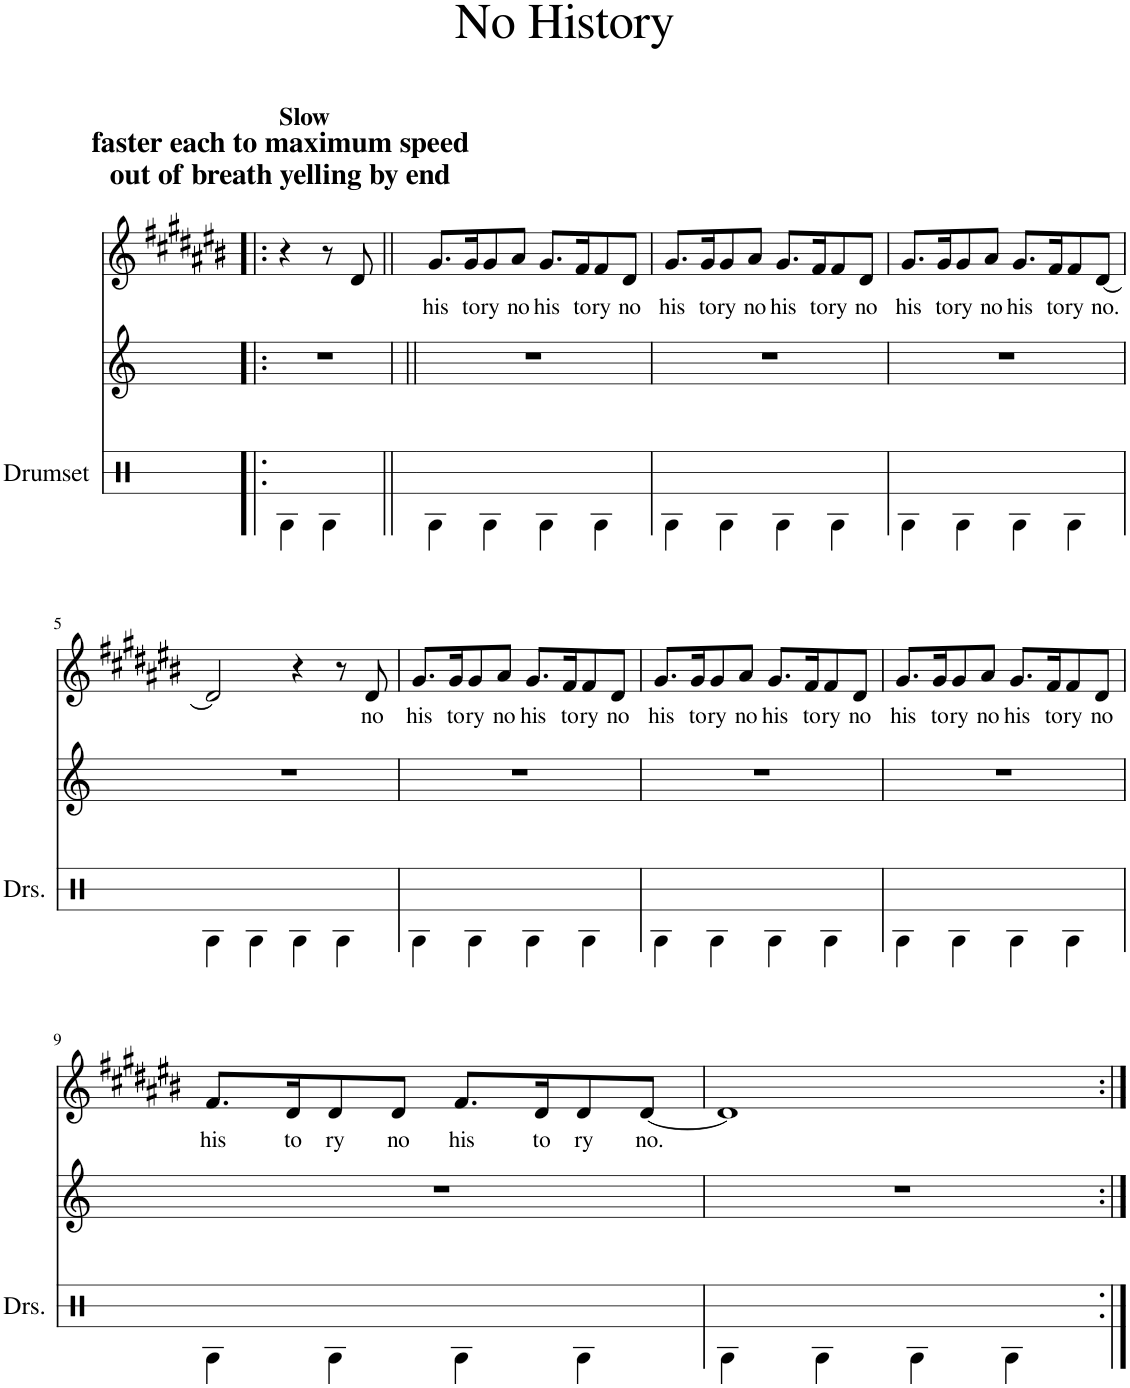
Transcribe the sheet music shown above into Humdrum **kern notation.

**kern	**kern	**kern	**text
*part3	*part2	*part1	*part1
*staff3	*staff2	*staff1	*staff1
*I"Drumset	*I"Piano	*I"Piano	*
*I'Drs.	*I'Pno	*I'Pno	*
*stria3	*	*	*
*clefX	*clefG2	*clefG2	*
*k[]	*k[]	*k[f#c#g#d#a#e#b#]	*
=1!|:	=1!|:	=1!|:	=1!|:
!	!	!LO:TX:a:B:t=Slow	!
!	!	!LO:TX:a:B:t=faster each to maximum speed	!
!	!	!LO:TX:a:t=out of breath yelling by end	!
4Rd\	1r	4r	.
4Rd\	.	8r	.
.	.	8d#/	.
2ryy	.	2ryy	.
=2||	=2||	=2||	=2||
!	!	!	!LO:LY:b
4Rd\	1r	8.g#/L	his
!	!	!	!LO:LY:b
.	.	16g#/K	to
!	!	!	!LO:LY:b
4Rd\	.	8g#/	ry
!	!	!	!LO:LY:b
.	.	8a#/J	no
!	!	!	!LO:LY:b
4Rd\	.	8.g#/L	his
!	!	!	!LO:LY:b
.	.	16f#/K	to
!	!	!	!LO:LY:b
4Rd\	.	8f#/	ry
!	!	!	!LO:LY:b
.	.	8d#/J	no
=3	=3	=3	=3
!	!	!	!LO:LY:b
4Rd\	1r	8.g#/L	his
!	!	!	!LO:LY:b
.	.	16g#/K	to
!	!	!	!LO:LY:b
4Rd\	.	8g#/	ry
!	!	!	!LO:LY:b
.	.	8a#/J	no
!	!	!	!LO:LY:b
4Rd\	.	8.g#/L	his
!	!	!	!LO:LY:b
.	.	16f#/K	to
!	!	!	!LO:LY:b
4Rd\	.	8f#/	ry
!	!	!	!LO:LY:b
.	.	8d#/J	no
=4	=4	=4	=4
!	!	!	!LO:LY:b
4Rd\	1r	8.g#/L	his
!	!	!	!LO:LY:b
.	.	16g#/K	to
!	!	!	!LO:LY:b
4Rd\	.	8g#/	ry
!	!	!	!LO:LY:b
.	.	8a#/J	no
!	!	!	!LO:LY:b
4Rd\	.	8.g#/L	his
!	!	!	!LO:LY:b
.	.	16f#/K	to
!	!	!	!LO:LY:b
4Rd\	.	8f#/	ry
!	!	!	!LO:LY:b
.	.	[8d#/J	no.
!!LO:LB:g=z
=5	=5	=5	=5
4Rd\	1r	2d#/]	.
4Rd\	.	.	.
4Rd\	.	4r	.
4Rd\	.	8r	.
!	!	!	!LO:LY:b
.	.	8d#/	no
=6	=6	=6	=6
!	!	!	!LO:LY:b
4Rd\	1r	8.g#/L	his
!	!	!	!LO:LY:b
.	.	16g#/K	to
!	!	!	!LO:LY:b
4Rd\	.	8g#/	ry
!	!	!	!LO:LY:b
.	.	8a#/J	no
!	!	!	!LO:LY:b
4Rd\	.	8.g#/L	his
!	!	!	!LO:LY:b
.	.	16f#/K	to
!	!	!	!LO:LY:b
4Rd\	.	8f#/	ry
!	!	!	!LO:LY:b
.	.	8d#/J	no
=7	=7	=7	=7
!	!	!	!LO:LY:b
4Rd\	1r	8.g#/L	his
!	!	!	!LO:LY:b
.	.	16g#/K	to
!	!	!	!LO:LY:b
4Rd\	.	8g#/	ry
!	!	!	!LO:LY:b
.	.	8a#/J	no
!	!	!	!LO:LY:b
4Rd\	.	8.g#/L	his
!	!	!	!LO:LY:b
.	.	16f#/K	to
!	!	!	!LO:LY:b
4Rd\	.	8f#/	ry
!	!	!	!LO:LY:b
.	.	8d#/J	no
=8	=8	=8	=8
!	!	!	!LO:LY:b
4Rd\	1r	8.g#/L	his
!	!	!	!LO:LY:b
.	.	16g#/K	to
!	!	!	!LO:LY:b
4Rd\	.	8g#/	ry
!	!	!	!LO:LY:b
.	.	8a#/J	no
!	!	!	!LO:LY:b
4Rd\	.	8.g#/L	his
!	!	!	!LO:LY:b
.	.	16f#/K	to
!	!	!	!LO:LY:b
4Rd\	.	8f#/	ry
!	!	!	!LO:LY:b
.	.	8d#/J	no
!!LO:LB:g=z
=9	=9	=9	=9
!	!	!	!LO:LY:b
4Rd\	1r	8.f#/L	his
!	!	!	!LO:LY:b
.	.	16d#/K	to
!	!	!	!LO:LY:b
4Rd\	.	8d#/	ry
!	!	!	!LO:LY:b
.	.	8d#/J	no
!	!	!	!LO:LY:b
4Rd\	.	8.f#/L	his
!	!	!	!LO:LY:b
.	.	16d#/K	to
!	!	!	!LO:LY:b
4Rd\	.	8d#/	ry
!	!	!	!LO:LY:b
.	.	[8d#/J	no.
=10	=10	=10	=10
4Rd\	1r	1d#]	.
4Rd\	.	.	.
4Rd\	.	.	.
4Rd\	.	.	.
=:|!	=:|!	=:|!	=:|!
*-	*-	*-	*-
